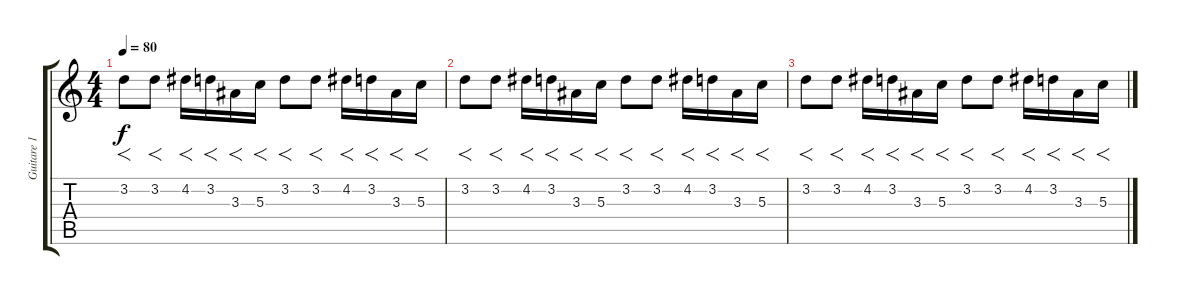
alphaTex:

\track ("Guitare 1" "Guitare 1") {instrument electricguitarjazz}
\staff {score tabs}
\tuning (E4 B3 G3 D3 A2 D2) {hide}
\ts (4 4)
\tempo 80
\clef g2
\ks c
3.2.8{f dy f} 3.2.8{f} 4.2.16{f} 3.2.16{f} 3.3.16{f} 5.3.16{f} 3.2.8{f} 3.2.8{f} 4.2.16{f} 3.2.16{f} 3.3.16{f} 5.3.16{f} |
3.2.8{f} 3.2.8{f} 4.2.16{f} 3.2.16{f} 3.3.16{f} 5.3.16{f} 3.2.8{f} 3.2.8{f} 4.2.16{f} 3.2.16{f} 3.3.16{f} 5.3.16{f} |
3.2.8{f} 3.2.8{f} 4.2.16{f} 3.2.16{f} 3.3.16{f} 5.3.16{f} 3.2.8{f} 3.2.8{f} 4.2.16{f} 3.2.16{f} 3.3.16{f} 5.3.16{f}
